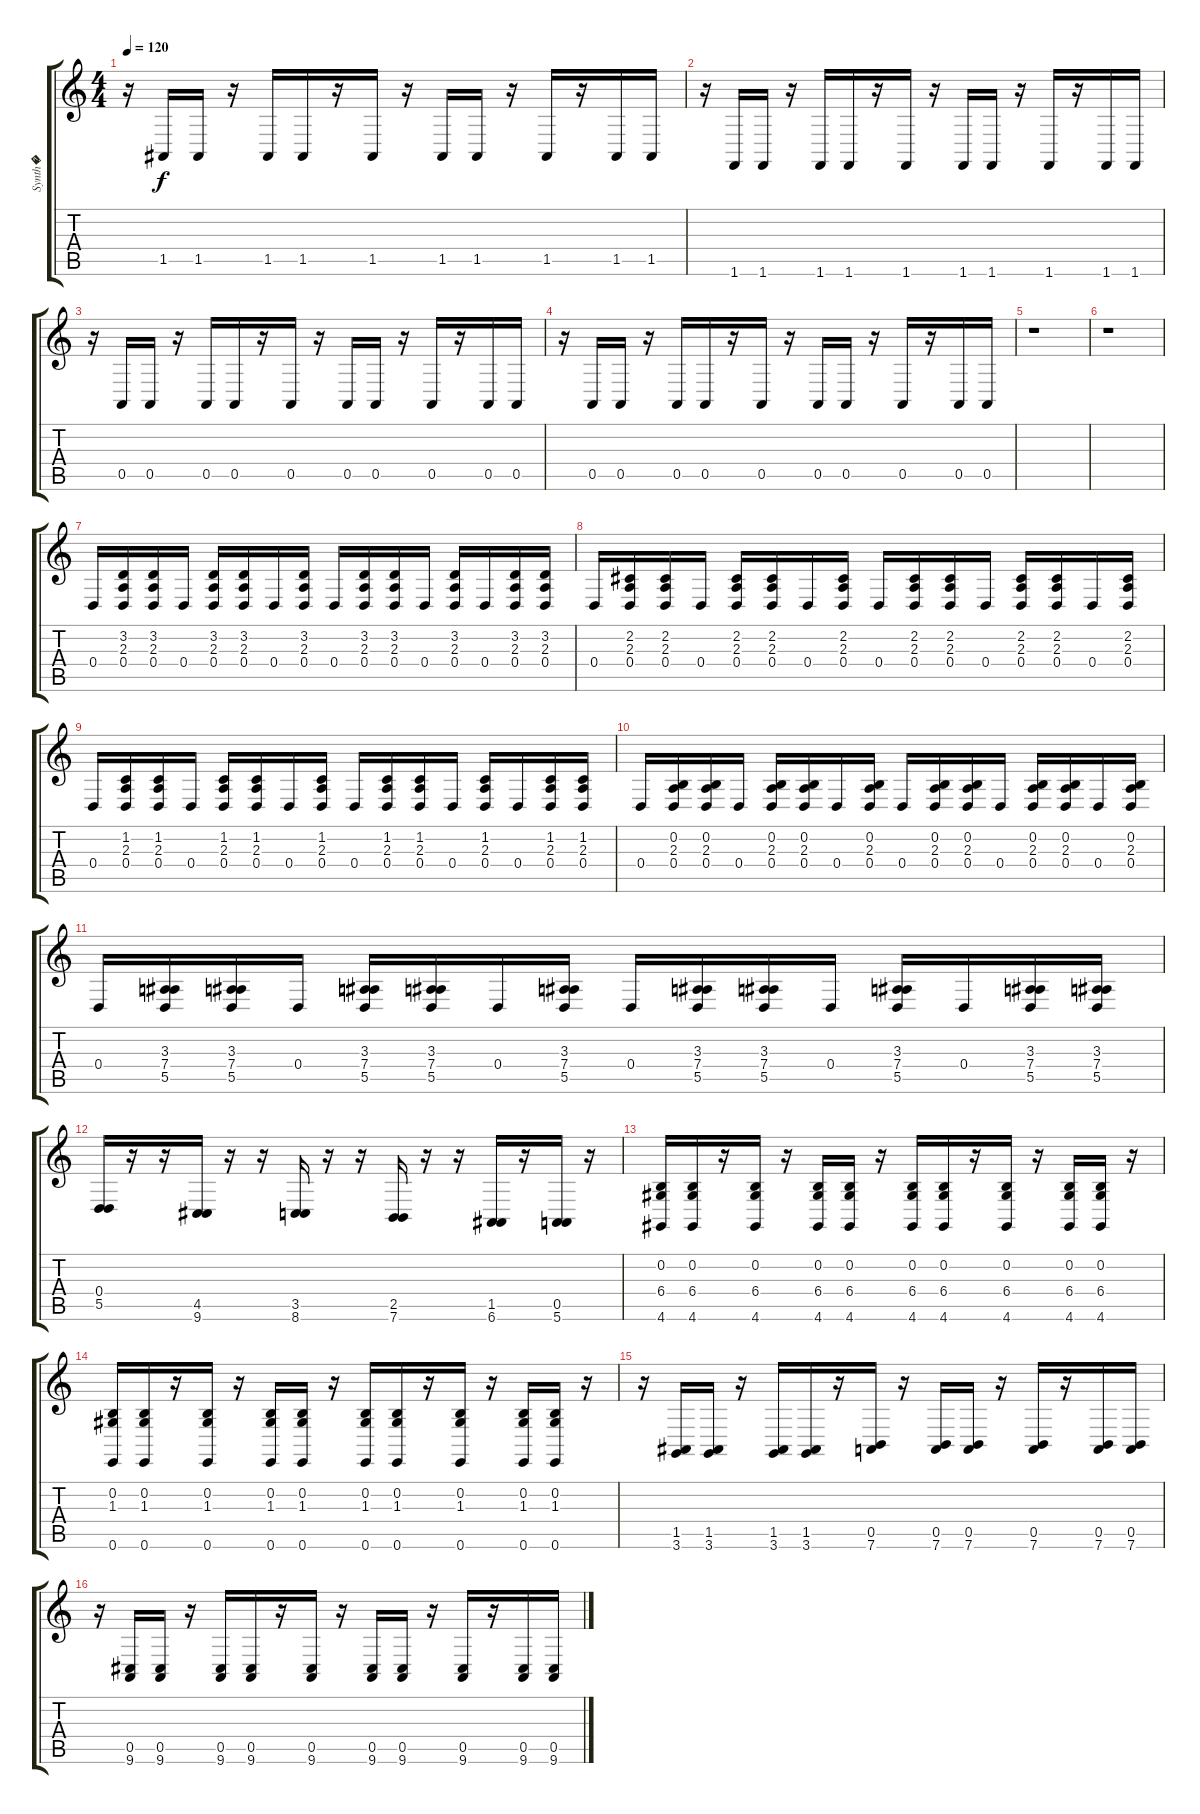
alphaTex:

\track ("Synth�" "Synth�") {instrument tremolostrings}
\staff {score tabs}
\tuning (E4 B3 G3 D3 A2 E2) {hide}
\ts (4 4)
\tempo 120
\clef g2
\ks c
r.16{dy f} 1.5.16 1.5.16 r.16 1.5.16 1.5.16 r.16 1.5.16 r.16 1.5.16 1.5.16 r.16 1.5.16 r.16 1.5.16 1.5.16 |
r.16 1.6.16 1.6.16 r.16 1.6.16 1.6.16 r.16 1.6.16 r.16 1.6.16 1.6.16 r.16 1.6.16 r.16 1.6.16 1.6.16 |
r.16 0.5.16 0.5.16 r.16 0.5.16 0.5.16 r.16 0.5.16 r.16 0.5.16 0.5.16 r.16 0.5.16 r.16 0.5.16 0.5.16 |
r.16 0.5.16 0.5.16 r.16 0.5.16 0.5.16 r.16 0.5.16 r.16 0.5.16 0.5.16 r.16 0.5.16 r.16 0.5.16 0.5.16 |
r.1 |
r.1 |
0.4.16 (3.2 2.3 0.4).16 (3.2 2.3 0.4).16 0.4.16 (3.2 2.3 0.4).16 (3.2 2.3 0.4).16 0.4.16 (3.2 2.3 0.4).16 0.4.16 (3.2 2.3 0.4).16 (3.2 2.3 0.4).16 0.4.16 (3.2 2.3 0.4).16 0.4.16 (3.2 2.3 0.4).16 (3.2 2.3 0.4).16 |
0.4.16 (2.2 2.3 0.4).16 (2.2 2.3 0.4).16 0.4.16 (2.2 2.3 0.4).16 (2.2 2.3 0.4).16 0.4.16 (2.2 2.3 0.4).16 0.4.16 (2.2 2.3 0.4).16 (2.2 2.3 0.4).16 0.4.16 (2.2 2.3 0.4).16 (2.2 2.3 0.4).16 0.4.16 (2.2 2.3 0.4).16 |
0.4.16 (1.2 2.3 0.4).16 (1.2 2.3 0.4).16 0.4.16 (1.2 2.3 0.4).16 (1.2 2.3 0.4).16 0.4.16 (1.2 2.3 0.4).16 0.4.16 (1.2 2.3 0.4).16 (1.2 2.3 0.4).16 0.4.16 (1.2 2.3 0.4).16 0.4.16 (1.2 2.3 0.4).16 (1.2 2.3 0.4).16 |
0.4.16 (0.2 2.3 0.4).16 (0.2 2.3 0.4).16 0.4.16 (0.2 2.3 0.4).16 (0.2 2.3 0.4).16 0.4.16 (0.2 2.3 0.4).16 0.4.16 (0.2 2.3 0.4).16 (0.2 2.3 0.4).16 0.4.16 (0.2 2.3 0.4).16 (0.2 2.3 0.4).16 0.4.16 (0.2 2.3 0.4).16 |
0.4.16 (3.3 7.4 5.5).16 (3.3 7.4 5.5).16 0.4.16 (3.3 7.4 5.5).16 (3.3 7.4 5.5).16 0.4.16 (3.3 7.4 5.5).16 0.4.16 (3.3 7.4 5.5).16 (3.3 7.4 5.5).16 0.4.16 (3.3 7.4 5.5).16 0.4.16 (3.3 7.4 5.5).16 (3.3 7.4 5.5).16 |
(0.4 5.5).16 r.16 r.16 (4.5 9.6).16 r.16 r.16 (3.5 8.6).16 r.16 r.16 (2.5 7.6).16 r.16 r.16 (1.5 6.6).16 r.16 (0.5 5.6).16 r.16 |
(0.2 6.4 4.6).16 (0.2 6.4 4.6).16 r.16 (0.2 6.4 4.6).16 r.16 (0.2 6.4 4.6).16 (0.2 6.4 4.6).16 r.16 (0.2 6.4 4.6).16 (0.2 6.4 4.6).16 r.16 (0.2 6.4 4.6).16 r.16 (0.2 6.4 4.6).16 (0.2 6.4 4.6).16 r.16 |
(0.2 1.3 0.6).16 (0.2 1.3 0.6).16 r.16 (0.2 1.3 0.6).16 r.16 (0.2 1.3 0.6).16 (0.2 1.3 0.6).16 r.16 (0.2 1.3 0.6).16 (0.2 1.3 0.6).16 r.16 (0.2 1.3 0.6).16 r.16 (0.2 1.3 0.6).16 (0.2 1.3 0.6).16 r.16 |
r.16 (1.5 3.6).16 (1.5 3.6).16 r.16 (1.5 3.6).16 (1.5 3.6).16 r.16 (0.5 7.6).16 r.16 (0.5 7.6).16 (0.5 7.6).16 r.16 (0.5 7.6).16 r.16 (0.5 7.6).16 (0.5 7.6).16 |
r.16 (0.5 9.6).16 (0.5 9.6).16 r.16 (0.5 9.6).16 (0.5 9.6).16 r.16 (0.5 9.6).16 r.16 (0.5 9.6).16 (0.5 9.6).16 r.16 (0.5 9.6).16 r.16 (0.5 9.6).16 (0.5 9.6).16
